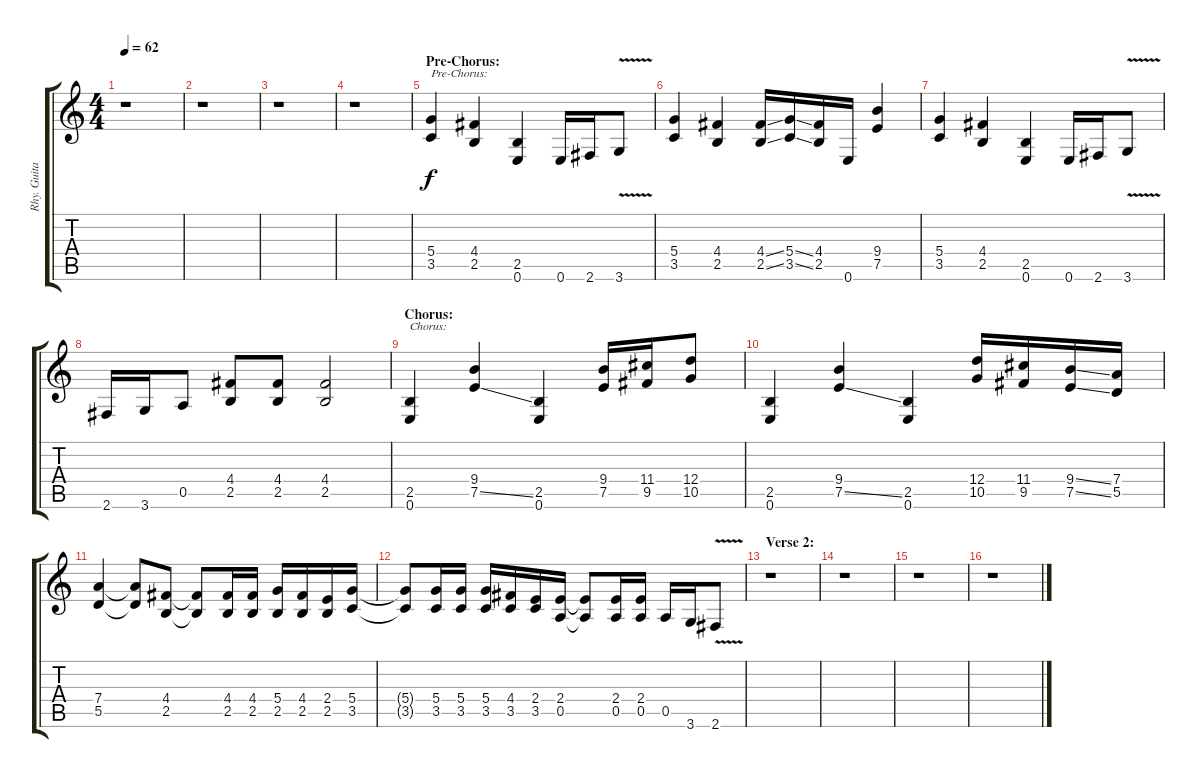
\track ("Rhy. Guitar 2" "Rhy. Guita") {instrument distortionguitar}
\staff {score tabs}
\tuning (E4 B3 G3 D3 A2 E2) {hide}
\ts (4 4)
\tempo 62
\clef g2
\ks c
r.1{dy f} |
r.1 |
r.1 |
r.1 |
\section ("" "Pre-Chorus:")
(5.4 3.5).4{txt "Pre-Chorus:"} (4.4 2.5).4 (2.5 0.6).4 0.6.16 2.6.16 3.6{v}.8 |
(5.4 3.5).4 (4.4 2.5).4 (4.4{ss} 2.5{ss}).16 (5.4{ss} 3.5{ss}).16 (4.4 2.5).16 0.6.16 (9.4 7.5).4 |
(5.4 3.5).4 (4.4 2.5).4 (2.5 0.6).4 0.6.16 2.6.16 3.6{v}.8 |
2.6.16 3.6.16 0.5.8 (4.4 2.5).8 (4.4 2.5).8 (4.4 2.5).2 |
\section ("" "Chorus:")
(2.5 0.6).4{txt "Chorus:"} (9.4 7.5{ss}).4 (2.5 0.6).4 (9.4 7.5).16 (11.4 9.5).16 (12.4 10.5).8 |
(2.5 0.6).4 (9.4 7.5{ss}).4 (2.5 0.6).4 (12.4 10.5).16 (11.4 9.5).16 (9.4{ss} 7.5{ss}).16 (7.4 5.5).16 |
(7.4 5.5).4 (7.4{t} 5.5{t}).8 (4.4 2.5).8 (4.4{t} 2.5{t}).8 (4.4 2.5).16 (4.4 2.5).16 (5.4 2.5).16 (4.4 2.5).16 (2.4 2.5).16 (5.4 3.5).16 |
(5.4{t} 3.5{t}).8 (5.4 3.5).16 (5.4 3.5).16 (5.4 3.5).16 (4.4 3.5).16 (2.4 3.5).16 (2.4 0.5).16 (2.4{t} 0.5{t}).8 (2.4 0.5).16 (2.4 0.5).16 0.5.16 3.6.16 2.6{v}.8 |
\section ("" "Verse 2:")
r.1 |
r.1 |
r.1 |
r.1
